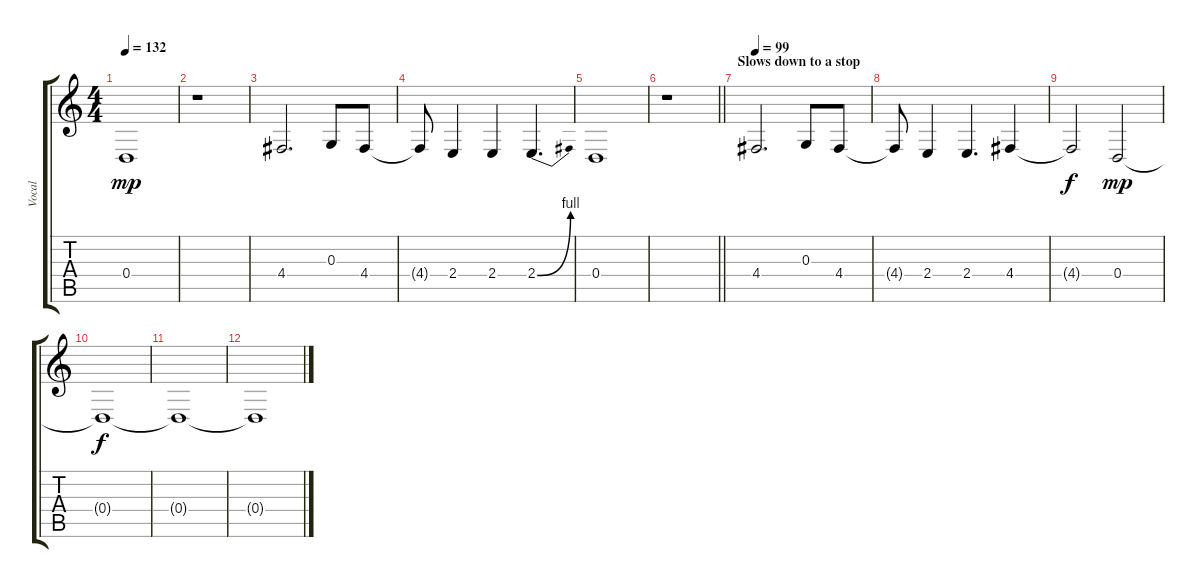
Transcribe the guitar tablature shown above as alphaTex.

\track ("Vocal" "Vocal") {instrument oboe}
\staff {score tabs}
\tuning (E4 B3 G3 D3 A2 E2) {hide}
\ts (4 4)
\tempo 132
\clef g2
\ks c
0.4.1{dy mp} |
r.1 |
4.4.2{d} 0.3.8 4.4.8 |
4.4{t}.8 2.4.4 2.4.4 2.4{be (bend 0 0 60 4)}.4{d} |
0.4.1 |
\barLineRight lightlight
r.1 |
\section ("" "Slows down to a stop")
\tempo 99
4.4.2{d} 0.3.8 4.4.8 |
4.4{t}.8 2.4.4 2.4.4{d} 4.4.4 |
4.4{t}.2{dy f} 0.4.2{dy mp} |
0.4{t}.1{dy f} |
0.4{t}.1 |
0.4{t}.1{volume 0}
